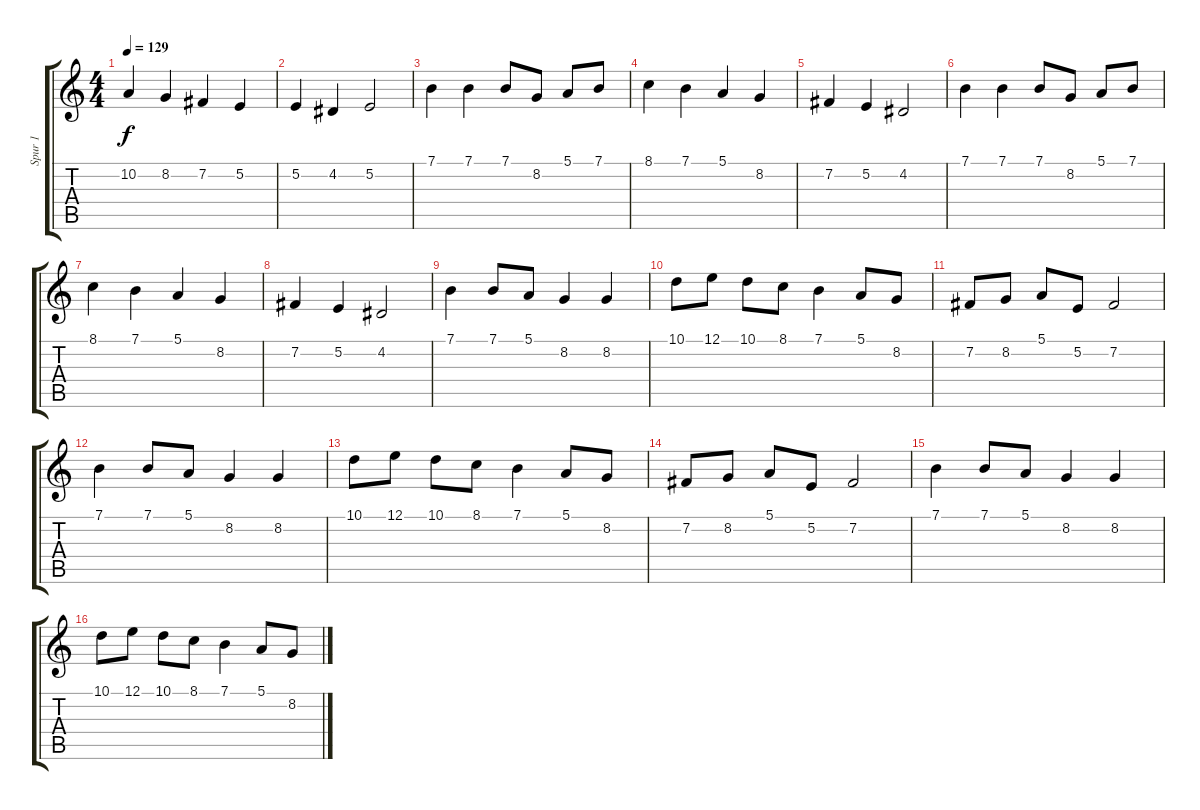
\track ("Spur 1" "Spur 1") {instrument violin}
\staff {score tabs}
\tuning (E4 B3 G3 D3 A2 E2) {hide}
\ts (4 4)
\tempo 129
\clef g2
\ks c
10.2.4{dy f} 8.2.4 7.2.4 5.2.4 |
5.2.4 4.2.4 5.2.2 |
7.1.4 7.1.4 7.1.8 8.2.8 5.1.8 7.1.8 |
8.1.4 7.1.4 5.1.4 8.2.4 |
7.2.4 5.2.4 4.2.2 |
7.1.4 7.1.4 7.1.8 8.2.8 5.1.8 7.1.8 |
8.1.4 7.1.4 5.1.4 8.2.4 |
7.2.4 5.2.4 4.2.2 |
7.1.4 7.1.8 5.1.8 8.2.4 8.2.4 |
10.1.8 12.1.8 10.1.8 8.1.8 7.1.4 5.1.8 8.2.8 |
7.2.8 8.2.8 5.1.8 5.2.8 7.2.2 |
7.1.4 7.1.8 5.1.8 8.2.4 8.2.4 |
10.1.8 12.1.8 10.1.8 8.1.8 7.1.4 5.1.8 8.2.8 |
7.2.8 8.2.8 5.1.8 5.2.8 7.2.2 |
7.1.4 7.1.8 5.1.8 8.2.4 8.2.4 |
10.1.8 12.1.8 10.1.8 8.1.8 7.1.4 5.1.8 8.2.8
